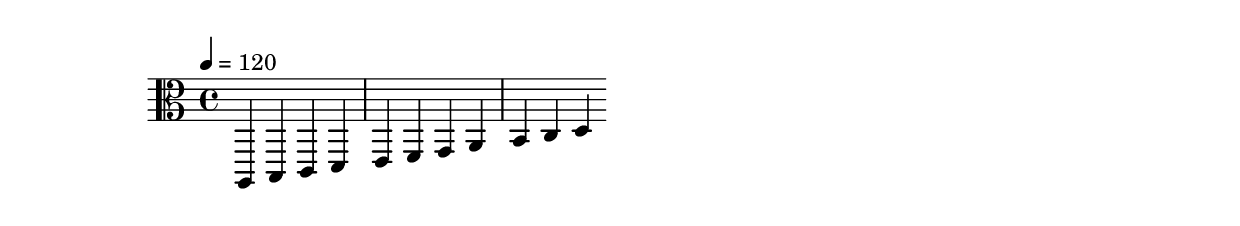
\version "2.18.2"

lower = \absolute {
  \clef alto
  \tempo 4 = 120

  a,, b,, c, d, e, f, g, a, b, c d
}

\score {
  \new PianoStaff <<
    \new Staff = "lower" \lower
  >>
  \layout { }
  \midi { }
}
